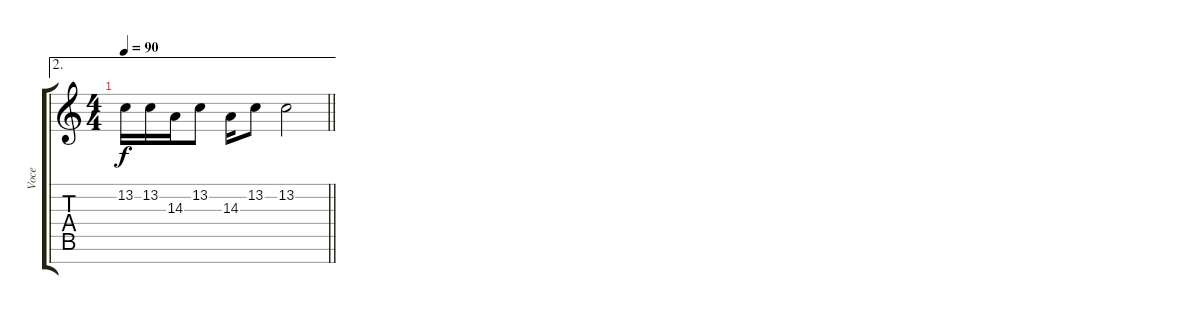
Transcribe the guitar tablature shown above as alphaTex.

\track ("Voce" "Voce") {instrument lead1square}
\staff {score tabs}
\tuning (E4 B3 G3 D3 A2 E2 B1) {hide}
\ae 2
\ts (4 4)
\tempo 90
\clef g2
\barLineRight lightlight
\ks c
13.2.16{dy f} 13.2.16 14.3.16 13.2.8 14.3.16 13.2.8 13.2.2
